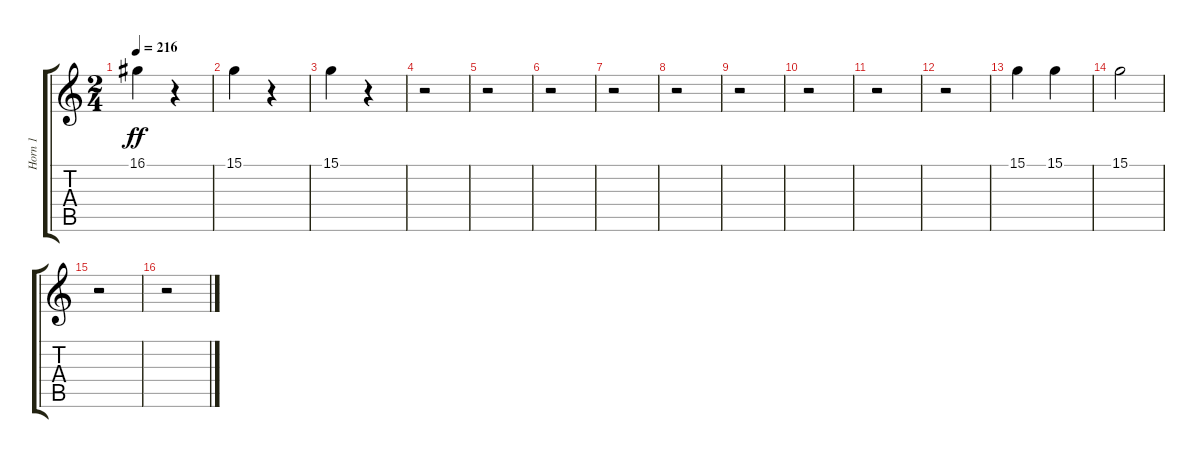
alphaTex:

\track ("Horn 1" "Horn 1") {instrument frenchhorn}
\staff {score tabs}
\tuning (E4 B3 G3 D3 A2 E2) {hide}
\ts (2 4)
\tempo 216
\clef g2
\ks c
16.1.4{dy ff} r.4 |
15.1.4 r.4 |
15.1.4 r.4 |
r.2 |
r.2 |
r.2 |
r.2 |
r.2 |
r.2 |
r.2 |
r.2 |
r.2 |
15.1.4 15.1.4 |
15.1.2 |
r.2 |
r.2
